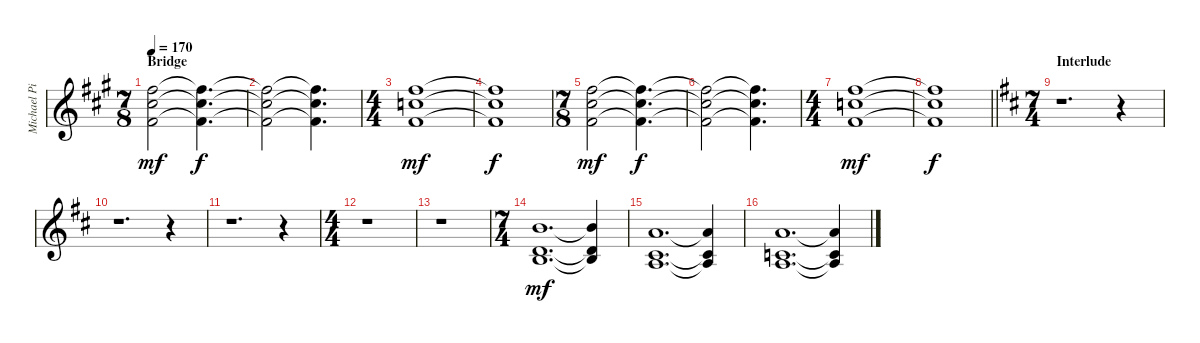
\track ("Michael Pinella Strings 1" "Michael Pi") {instrument stringensemble1}
\staff {score}
\tuning (D4 A3 F3 C3 G2 D2) {hide}
\ts (7 8)
\section ("" "Bridge")
\tempo 170
\clef g2
\ks f#minor
(16.1 16.2 13.3).2{dy mf} (16.1{t} 16.2{t} 13.3{t}).4{d dy f} |
(16.1{t} 16.2{t} 13.3{t}).2 (16.1{t} 16.2{t} 13.3{t}).4{d} |
\ts (4 4)
(16.1 15.2 13.3).1{dy mf} |
(16.1{t} 15.2{t} 13.3{t}).1{dy f} |
\ts (7 8)
(16.1 16.2 13.3).2{dy mf} (16.1{t} 16.2{t} 13.3{t}).4{d dy f} |
(16.1{t} 16.2{t} 13.3{t}).2 (16.1{t} 16.2{t} 13.3{t}).4{d} |
\ts (4 4)
(16.1 15.2 13.3).1{dy mf} |
\barLineRight lightlight
(16.1{t} 15.2{t} 13.3{t}).1{dy f} |
\ts (7 4)
\section ("" "Interlude")
\ks bminor
r.1{d} r.4 |
r.1{d} r.4 |
r.1{d} r.4 |
\ts (4 4)
r.1 |
r.1 |
\ts (7 4)
(9.1 5.2 6.3).1{d dy mf instrument choiraahs} (9.1{t} 5.2{t} 6.3{t}).4 |
(7.1 4.2 4.3).1{d} (7.1{t} 4.2{t} 4.3{t}).4 |
(7.1 3.2 4.3).1{d} (7.1{t} 3.2{t} 4.3{t}).4
